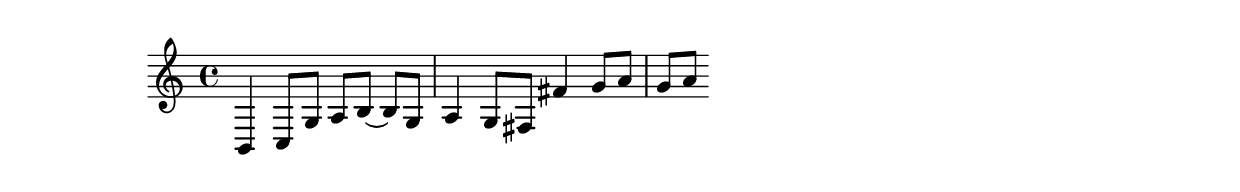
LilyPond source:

\version "2.19.82"
\language "english"

\header {
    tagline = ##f
}

\layout {}

\paper {}

\score {
    {
        b,4
        c8
        [
        g8
        ]
        a8
        [
        b8
        ~
        ]
        b8
        [
        g8
        ]
        a4
        g8
        [
        fs8
        ]
        fs'4
        g'8
        [
        a'8
        ]
        g'8
        [
        a'8
        ]
    }
}